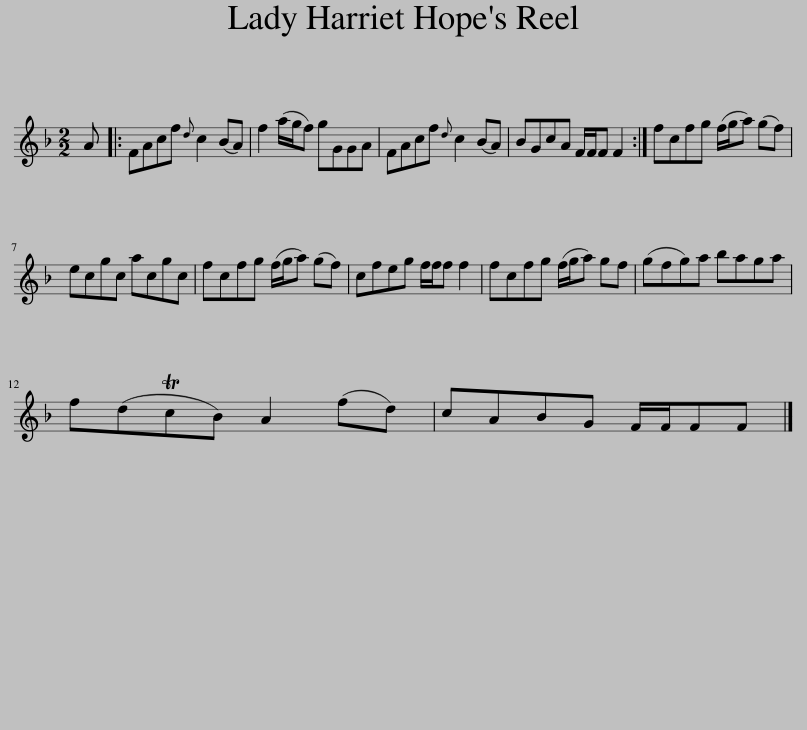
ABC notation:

X:1
L:1/8
M:2/2
I:linebreak $
K:F
V:1 treble
V:1
 A |: FAcf{d} c2 (BA) | f2 (a/g/f) gGGA | FAcf{d} c2 (BA) | BGcA F/F/F F2 :| %5
 fcfg (f/g/a) (gf) |$ ecgc acgc | fcfg (f/g/a) (gf) | cfeg f/f/f f2 | fcfg (f/g/a) gf | %10
 (gfg)a baga |$ f(dTcB) A2 (fd) | cABG F/F/FF |] %13
